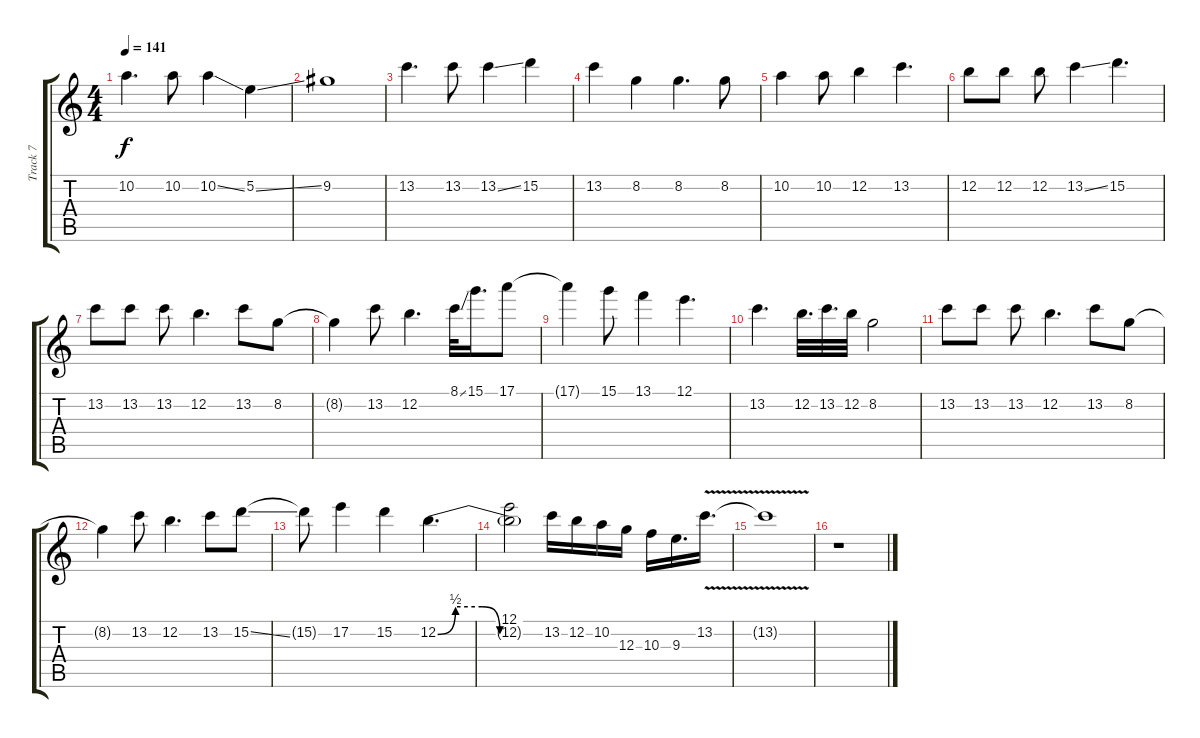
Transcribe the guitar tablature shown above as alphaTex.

\track ("Track 7" "Track 7") {instrument distortionguitar}
\staff {score tabs}
\tuning (E4 B3 G3 D3 A2 D2) {hide}
\ts (4 4)
\tempo 141
\clef g2
\ks c
10.2.4{d dy f} 10.2.8 10.2{ss}.4 5.2{ss}.4 |
9.2.1 |
13.2.4{d} 13.2.8 13.2{ss}.4 15.2.4 |
13.2.4 8.2.4 8.2.4{d} 8.2.8 |
10.2.4 10.2.8 12.2.4 13.2.4{d} |
12.2.8 12.2.8 12.2.8 13.2{ss}.4 15.2.4{d} |
13.2.8 13.2.8 13.2.8 12.2.4{d} 13.2.8 8.2.8 |
8.2{t}.4 13.2.8 12.2.4{d} 8.1{ss}.32 15.1.16{d} 17.1.8 |
17.1{t}.4 15.1.8 13.1.4 12.1.4{d} |
13.2.4{d} 12.2.32{d} 13.2.32{d} 12.2.32 8.2.2 |
13.2.8 13.2.8 13.2.8 12.2.4{d} 13.2.8 8.2.8 |
8.2{t}.4 13.2.8 12.2.4{d} 13.2.8 15.2{ss}.8 |
15.2{t}.8 17.2.4 15.2.4 12.2{be (custom 0 0 10 2 25 2 35 0 60 0)}.4{d} |
(12.1 12.2{t}).2 13.2.16 12.2.16 10.2.16 12.3.16 10.3.16 9.3.16{d} 13.2{v}.16{d} |
13.2{v t}.1 |
r.1
